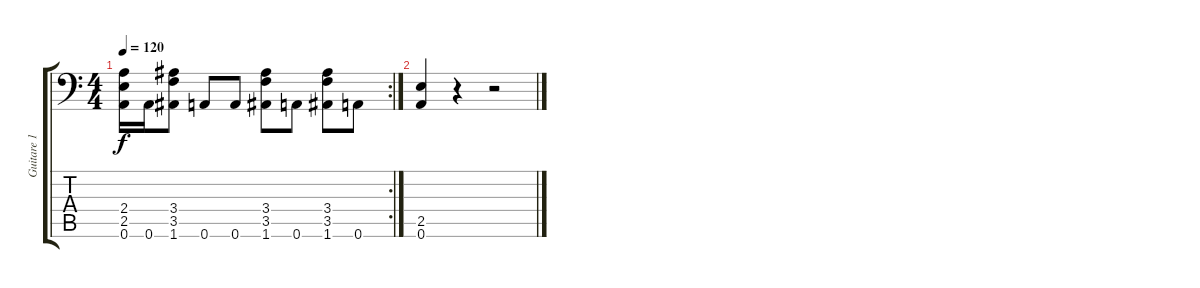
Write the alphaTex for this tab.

\track ("Guitare 1" "Guitare 1") {instrument distortionguitar}
\staff {score tabs}
\tuning (D4 A3 F3 G2 D2 A1) {hide}
\rc 2
\ts (4 4)
\tempo 120
\clef f4
\ks c
(2.4{t} 2.5{t} 0.6{t}).16{dy f} 0.6.16 (3.4 3.5 1.6).8 0.6.8 0.6.8 (3.4 3.5 1.6).8 0.6.8 (3.4 3.5 1.6).8 0.6.8 |
(2.5 0.6).4 r.4 r.2
